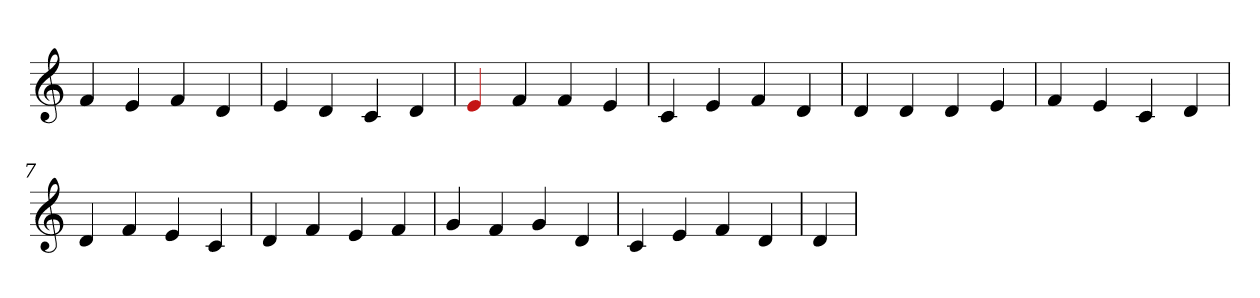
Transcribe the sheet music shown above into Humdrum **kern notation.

**kern
*part1
*staff1
*clefG2
=1
4f
4e
4f
4d
=2
4e
4d
4c
4d
=3
4Re
4f
4f
4e
=4
4c
4e
4f
4d
=5
4d
4d
4d
4e
=6
4f
4e
4c
4d
=7
4d
4f
4e
4c
=8
4d
4f
4e
4f
=9
4g
4f
4g
4d
=10
4c
4e
4f
4d
=11
4d
=
*-
